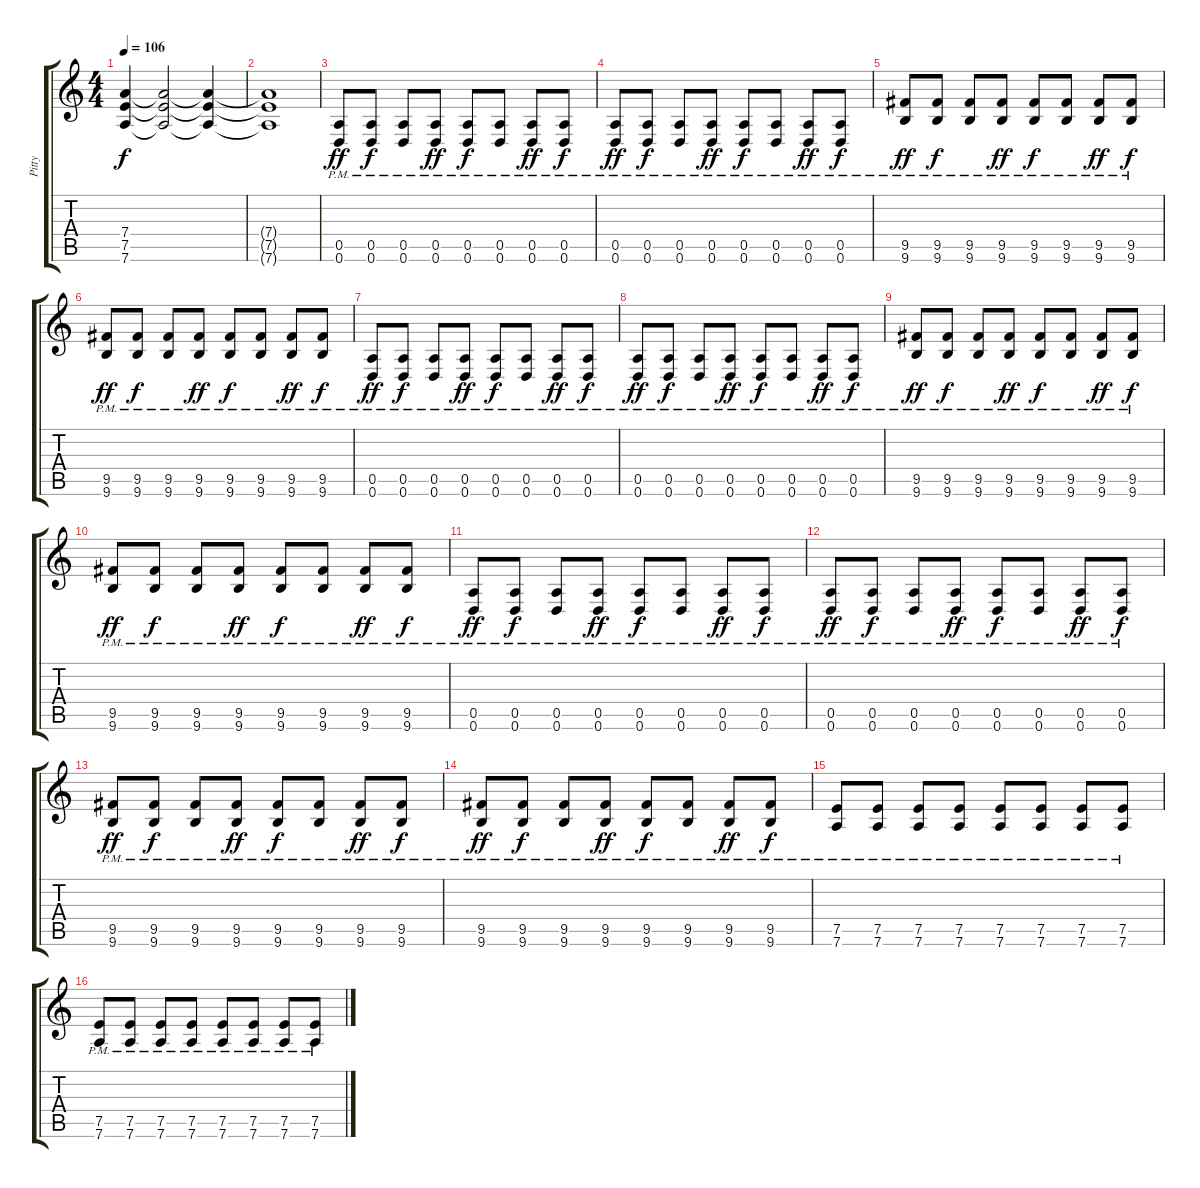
\track ("Pitty" "Pitty") {instrument distortionguitar}
\staff {score tabs}
\tuning (E4 B3 G3 D3 A2 D2) {hide}
\ts (4 4)
\tempo 106
\clef g2
\ks c
(7.4 7.5 7.6).4{dy f} (7.4{t} 7.5{t} 7.6{t}).2{volume 7} (7.4{t} 7.5{t} 7.6{t}).4 |
(7.4{t} 7.5{t} 7.6{t}).1 |
(0.5{pm} 0.6{pm}).8{dy ff volume 11} (0.5{pm} 0.6{pm}).8{dy f} (0.5{pm} 0.6{pm}).8 (0.5{pm} 0.6{pm}).8{dy ff} (0.5{pm} 0.6{pm}).8{dy f} (0.5{pm} 0.6{pm}).8 (0.5{pm} 0.6{pm}).8{dy ff} (0.5{pm} 0.6{pm}).8{dy f} |
(0.5{pm} 0.6{pm}).8{dy ff} (0.5{pm} 0.6{pm}).8{dy f} (0.5{pm} 0.6{pm}).8 (0.5{pm} 0.6{pm}).8{dy ff} (0.5{pm} 0.6{pm}).8{dy f} (0.5{pm} 0.6{pm}).8 (0.5{pm} 0.6{pm}).8{dy ff} (0.5{pm} 0.6{pm}).8{dy f} |
(9.5{pm} 9.6{pm}).8{dy ff} (9.5{pm} 9.6{pm}).8{dy f} (9.5{pm} 9.6{pm}).8 (9.5{pm} 9.6{pm}).8{dy ff} (9.5{pm} 9.6{pm}).8{dy f} (9.5{pm} 9.6{pm}).8 (9.5{pm} 9.6{pm}).8{dy ff} (9.5{pm} 9.6{pm}).8{dy f} |
(9.5{pm} 9.6{pm}).8{dy ff} (9.5{pm} 9.6{pm}).8{dy f} (9.5{pm} 9.6{pm}).8 (9.5{pm} 9.6{pm}).8{dy ff} (9.5{pm} 9.6{pm}).8{dy f} (9.5{pm} 9.6{pm}).8 (9.5{pm} 9.6{pm}).8{dy ff} (9.5{pm} 9.6{pm}).8{dy f} |
(0.5{pm} 0.6{pm}).8{dy ff} (0.5{pm} 0.6{pm}).8{dy f} (0.5{pm} 0.6{pm}).8 (0.5{pm} 0.6{pm}).8{dy ff} (0.5{pm} 0.6{pm}).8{dy f} (0.5{pm} 0.6{pm}).8 (0.5{pm} 0.6{pm}).8{dy ff} (0.5{pm} 0.6{pm}).8{dy f} |
(0.5{pm} 0.6{pm}).8{dy ff} (0.5{pm} 0.6{pm}).8{dy f} (0.5{pm} 0.6{pm}).8 (0.5{pm} 0.6{pm}).8{dy ff} (0.5{pm} 0.6{pm}).8{dy f} (0.5{pm} 0.6{pm}).8 (0.5{pm} 0.6{pm}).8{dy ff} (0.5{pm} 0.6{pm}).8{dy f} |
(9.5{pm} 9.6{pm}).8{dy ff} (9.5{pm} 9.6{pm}).8{dy f} (9.5{pm} 9.6{pm}).8 (9.5{pm} 9.6{pm}).8{dy ff} (9.5{pm} 9.6{pm}).8{dy f} (9.5{pm} 9.6{pm}).8 (9.5{pm} 9.6{pm}).8{dy ff} (9.5{pm} 9.6{pm}).8{dy f} |
(9.5{pm} 9.6{pm}).8{dy ff} (9.5{pm} 9.6{pm}).8{dy f} (9.5{pm} 9.6{pm}).8 (9.5{pm} 9.6{pm}).8{dy ff} (9.5{pm} 9.6{pm}).8{dy f} (9.5{pm} 9.6{pm}).8 (9.5{pm} 9.6{pm}).8{dy ff} (9.5{pm} 9.6{pm}).8{dy f} |
(0.5{pm} 0.6{pm}).8{dy ff} (0.5{pm} 0.6{pm}).8{dy f} (0.5{pm} 0.6{pm}).8 (0.5{pm} 0.6{pm}).8{dy ff} (0.5{pm} 0.6{pm}).8{dy f} (0.5{pm} 0.6{pm}).8 (0.5{pm} 0.6{pm}).8{dy ff} (0.5{pm} 0.6{pm}).8{dy f} |
(0.5{pm} 0.6{pm}).8{dy ff} (0.5{pm} 0.6{pm}).8{dy f} (0.5{pm} 0.6{pm}).8 (0.5{pm} 0.6{pm}).8{dy ff} (0.5{pm} 0.6{pm}).8{dy f} (0.5{pm} 0.6{pm}).8 (0.5{pm} 0.6{pm}).8{dy ff} (0.5{pm} 0.6{pm}).8{dy f} |
(9.5{pm} 9.6{pm}).8{dy ff} (9.5{pm} 9.6{pm}).8{dy f} (9.5{pm} 9.6{pm}).8 (9.5{pm} 9.6{pm}).8{dy ff} (9.5{pm} 9.6{pm}).8{dy f} (9.5{pm} 9.6{pm}).8 (9.5{pm} 9.6{pm}).8{dy ff} (9.5{pm} 9.6{pm}).8{dy f} |
(9.5{pm} 9.6{pm}).8{dy ff} (9.5{pm} 9.6{pm}).8{dy f} (9.5{pm} 9.6{pm}).8 (9.5{pm} 9.6{pm}).8{dy ff} (9.5{pm} 9.6{pm}).8{dy f} (9.5{pm} 9.6{pm}).8 (9.5{pm} 9.6{pm}).8{dy ff} (9.5{pm} 9.6{pm}).8{dy f} |
(7.5{pm} 7.6{pm}).8 (7.5{pm} 7.6{pm}).8 (7.5{pm} 7.6{pm}).8 (7.5{pm} 7.6{pm}).8 (7.5{pm} 7.6{pm}).8 (7.5{pm} 7.6{pm}).8 (7.5{pm} 7.6{pm}).8 (7.5{pm} 7.6{pm}).8 |
(7.5{pm} 7.6{pm}).8 (7.5{pm} 7.6{pm}).8 (7.5{pm} 7.6{pm}).8 (7.5{pm} 7.6{pm}).8 (7.5{pm} 7.6).8 (7.5{pm} 7.6).8 (7.5{pm} 7.6).8 (7.5{pm} 7.6).8
